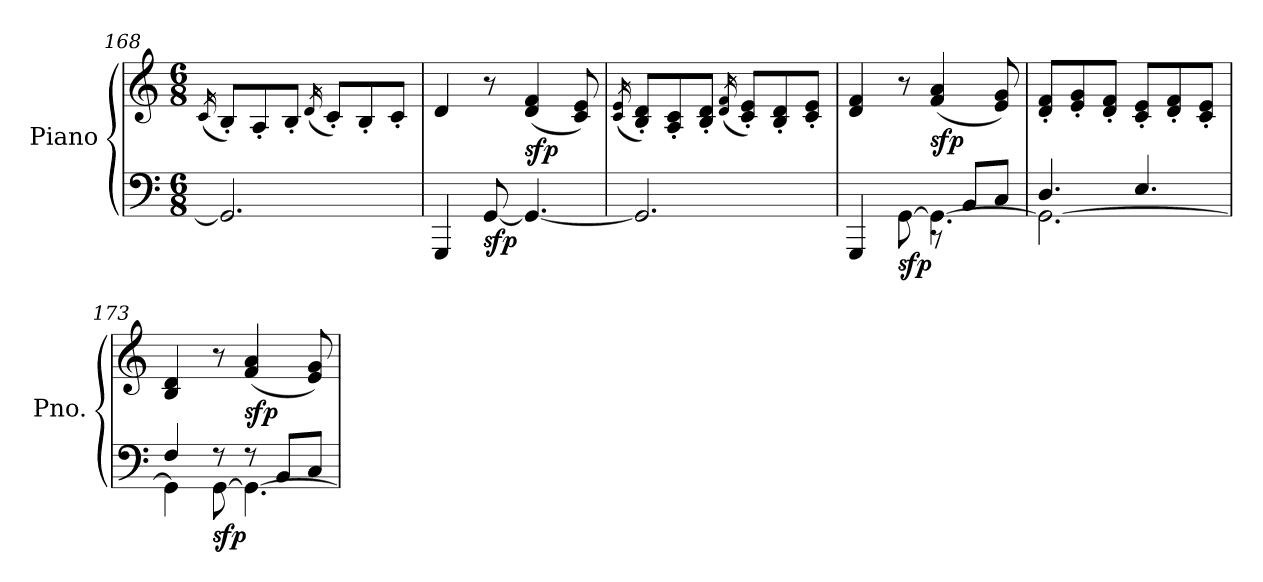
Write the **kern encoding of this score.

**kern	**kern	**dynam
*part1	*part1	*part1
*staff2	*staff1	*staff1/2
*I"Piano	*	*
*I'Pno.	*	*
*clefF4	*clefG2	*
*k[]	*k[]	*
*C:	*C:	*
*M6/8	*M6/8	*
=168	=168	=168
.	(16qc/	.
2.GG/]	8B'/L)	.
.	8A'/	.
.	8B'/J	.
.	(16qd/	.
.	8c'/L)	.
.	8B'/	.
.	8c'/J	.
=169	=169	=169
4GGG/	4d/	.
!	!	!LO:DY:b=2
[8GG/	8r	sfp
!	!	!LO:DY:b
4.GG/_	(4d/ 4f/	sfp
.	8c/ 8e/)	.
=170	=170	=170
.	(16qc/ 16qe/	.
2.GG/]	8B/' 8d/'L)	.
.	8A/' 8c/'	.
.	8B/' 8d/'J	.
.	(16qd/ 16qf/	.
.	8c/' 8e/'L)	.
.	8B/' 8d/'	.
.	8c/' 8e/'J	.
=171	=171	=171
*^	*	*
4GGG/	4.ryy	4d/ 4f/	.
!	!	!	!LO:DY:b=2
[8GG\	.	8r	sfp
!	!	!	!LO:DY:b
4.GG\_	8r	(4f/ 4a/	sfp
.	8BB/L	.	.
.	8C/J	8e/ 8g/)	.
=172	=172	=172	=172
2.GG\_	4.D/	8d/' 8f/'L	.
.	.	8e/' 8g/'	.
.	.	8d/' 8f/'J	.
.	4.E/	8c/' 8e/'L	.
.	.	8d/' 8f/'	.
.	.	8c/' 8e/'J	.
!!LO:LB:g=z
=173	=173	=173	=173
4GG\]	4F/	4B/ 4d/	.
!	!	!	!LO:DY:b=2
[8GG\	8rF	8r	sfp
!	!	!	!LO:DY:b
4.GG\_	8rF	(4f/ 4a/	sfp
.	8BB/L	.	.
.	8C/J	8e/ 8g/)	.
*v	*v	*	*
=	=	=
*-	*-	*-
